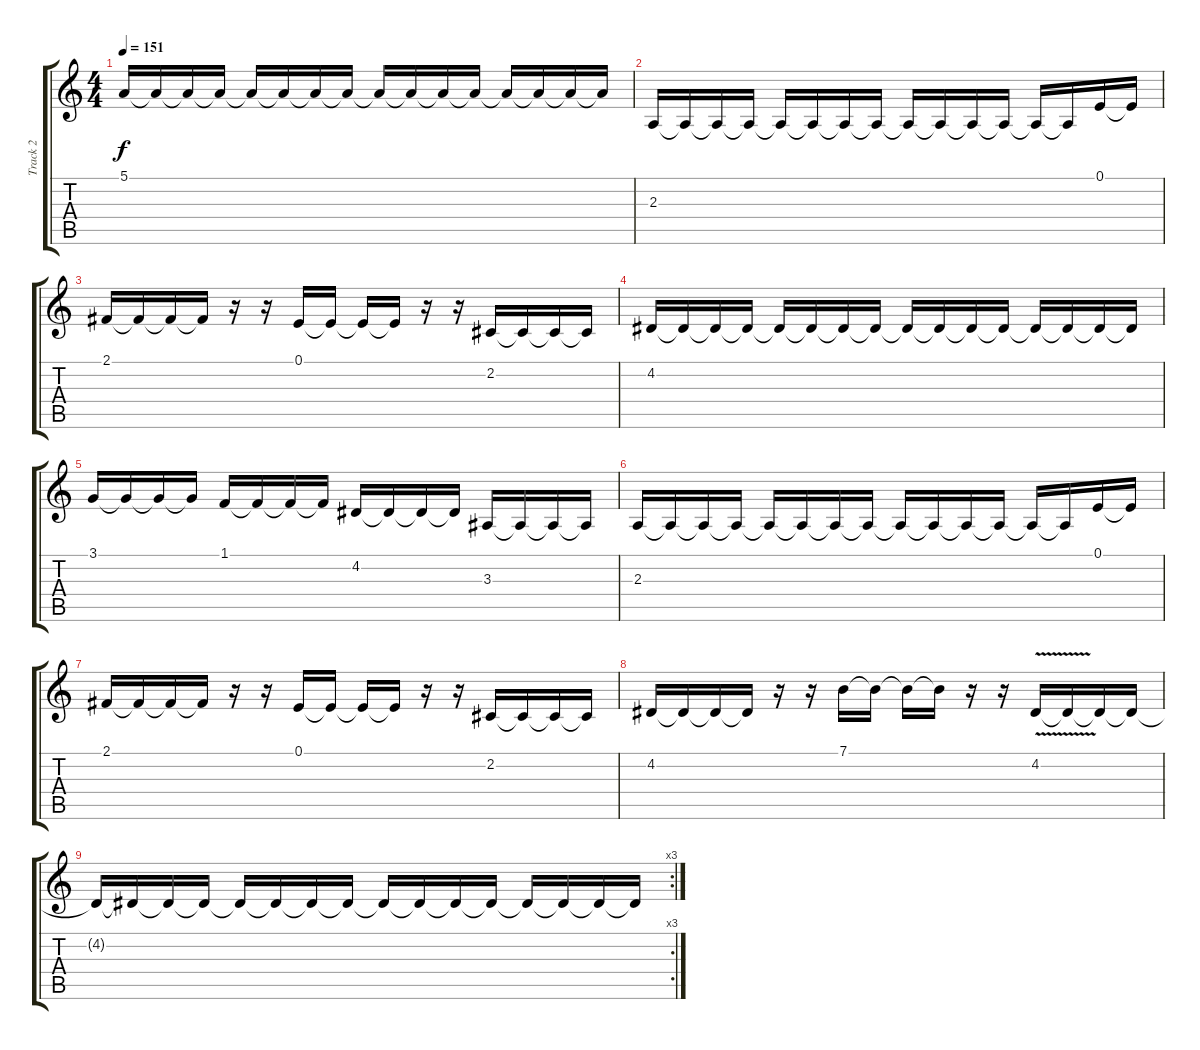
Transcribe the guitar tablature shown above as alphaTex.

\track ("Track 2" "Track 2") {instrument lead5charang}
\staff {score tabs}
\tuning (E4 B3 G3 D3 A2 E2) {hide}
\ts (4 4)
\tempo 151
\clef g2
\ks c
5.1{t}.16{dy f} 5.1{t}.16 5.1{t}.16 5.1{t}.16 5.1{t}.16{volume 13} 5.1{t}.16 5.1{t}.16 5.1{t}.16 5.1{t}.16 5.1{t}.16 5.1{t}.16 5.1{t}.16 5.1{t}.16 5.1{t}.16 5.1{t}.16 5.1{t}.16 |
2.3.16{volume 16} 2.3{t}.16 2.3{t}.16 2.3{t}.16 2.3{t}.16 2.3{t}.16 2.3{t}.16 2.3{t}.16 2.3{t}.16 2.3{t}.16 2.3{t}.16 2.3{t}.16 2.3{t}.16 2.3{t}.16 0.1.16 0.1{t}.16 |
2.1.16 2.1{t}.16 2.1{t}.16 2.1{t}.16 r.16 r.16 0.1.16 0.1{t}.16 0.1{t}.16 0.1{t}.16 r.16 r.16 2.2.16 2.2{t}.16 2.2{t}.16 2.2{t}.16 |
4.2.16 4.2{t}.16 4.2{t}.16 4.2{t}.16 4.2{t}.16 4.2{t}.16 4.2{t}.16 4.2{t}.16 4.2{t}.16 4.2{t}.16 4.2{t}.16 4.2{t}.16 4.2{t}.16 4.2{t}.16 4.2{t}.16 4.2{t}.16 |
3.1.16 3.1{t}.16 3.1{t}.16 3.1{t}.16 1.1.16 1.1{t}.16 1.1{t}.16 1.1{t}.16 4.2.16 4.2{t}.16 4.2{t}.16 4.2{t}.16 3.3.16 3.3{t}.16 3.3{t}.16 3.3{t}.16 |
2.3.16 2.3{t}.16 2.3{t}.16 2.3{t}.16 2.3{t}.16 2.3{t}.16 2.3{t}.16 2.3{t}.16 2.3{t}.16 2.3{t}.16 2.3{t}.16 2.3{t}.16 2.3{t}.16 2.3{t}.16 0.1.16 0.1{t}.16 |
2.1.16 2.1{t}.16 2.1{t}.16 2.1{t}.16 r.16 r.16 0.1.16 0.1{t}.16 0.1{t}.16 0.1{t}.16 r.16 r.16 2.2.16 2.2{t}.16 2.2{t}.16 2.2{t}.16 |
4.2.16 4.2{t}.16 4.2{t}.16 4.2{t}.16 r.16 r.16 7.1.16 7.1{t}.16 7.1{t}.16 7.1{t}.16 r.16 r.16 4.2{v}.16 4.2{t}.16 4.2{t}.16 4.2{t}.16 |
\rc 3
4.2{t}.16 4.2{t}.16 4.2{t}.16 4.2{t}.16 4.2{t}.16 4.2{t}.16 4.2{t}.16 4.2{t}.16 4.2{t}.16 4.2{t}.16 4.2{t}.16 4.2{t}.16 4.2{t}.16 4.2{t}.16 4.2{t}.16 4.2{t}.16
